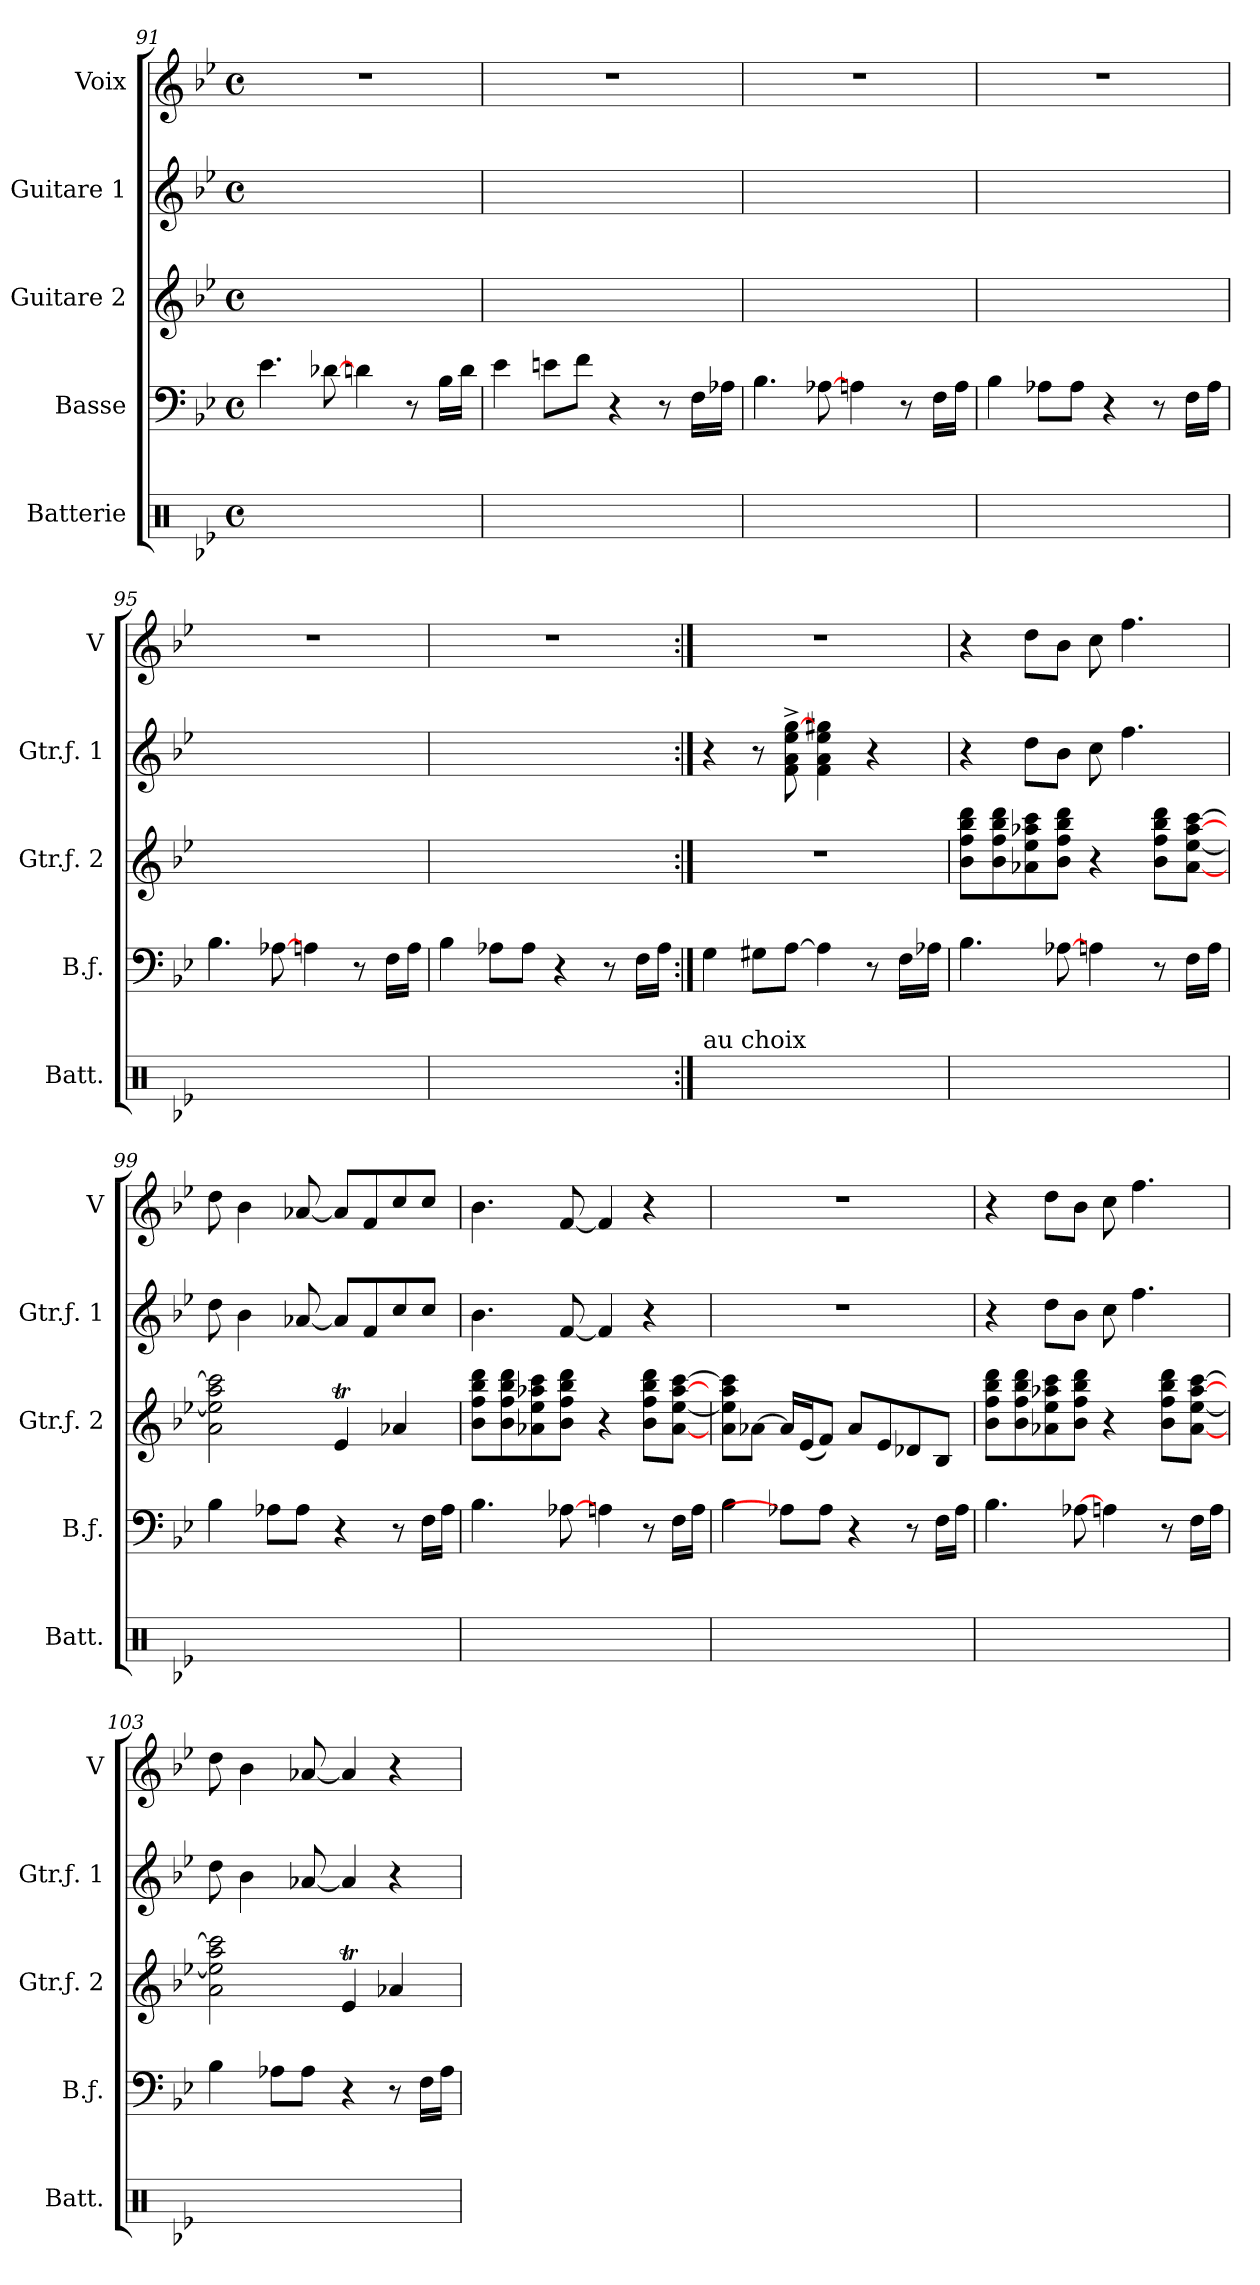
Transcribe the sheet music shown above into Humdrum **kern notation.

**kern	**kern	**kern	**kern	**kern
*part5	*part4	*part3	*part2	*part1
*staff5	*staff4	*staff3	*staff2	*staff1
*I"Batterie	*I"Basse	*I"Guitare  2	*I"Guitare 1	*I"Voix
*I'Batt.	*I'B.ƒ.	*I'Gtr.ƒ. 2	*I'Gtr.ƒ. 1	*I'V
*clefX	*clefF4	*clefG2	*clefG2	*clefG2
*	*ITrd7c12	*ITrd7c12	*ITrd7c12	*
*k[b-e-]	*k[b-e-]	*k[b-e-]	*k[b-e-]	*k[b-e-]
*B-:	*B-:	*B-:	*B-:	*B-:
*M4/4	*M4/4	*M4/4	*M4/4	*M4/4
*met(c)	*met(c)	*met(c)	*met(c)	*met(c)
=91	=91	=91	=91	=91
1Reeyy	4.E-\	1e-yy	1e-yy	1r
.	[8D-\	.	.	.
.	4D\	.	.	.
.	8r	.	.	.
.	16BB-\LL	.	.	.
.	16D\JJ	.	.	.
=92	=92	=92	=92	=92
1Reeyy	4E-\	1cyy	1cyy	1r
.	8En\L	.	.	.
.	8F\J	.	.	.
.	4r	.	.	.
.	8r	.	.	.
.	16FF\LL	.	.	.
.	16AA-X\JJ	.	.	.
!!LO:LB:g=z
=93	=93	=93	=93	=93
1Reeyy	4.BB-\	1Ayy	1Ayy	1r
.	[8AA-X\	.	.	.
.	4AA\	.	.	.
.	8r	.	.	.
.	16FF\LL	.	.	.
.	16AA\JJ	.	.	.
=94	=94	=94	=94	=94
1Rccyy	4BB-\	1dyy	1dyy	1r
.	8AA-X\L	.	.	.
.	8AA-\J	.	.	.
.	4r	.	.	.
.	8r	.	.	.
.	16FF\LL	.	.	.
.	16AA-\JJ	.	.	.
=95	=95	=95	=95	=95
1Reeyy	4.BB-\	1Ayy	1Ayy	1r
.	[8AA-X\	.	.	.
.	4AA\	.	.	.
.	8r	.	.	.
.	16FF\LL	.	.	.
.	16AA\JJ	.	.	.
=96	=96	=96	=96	=96
1Reeyy	4BB-\	1dyy	1dyy	1r
.	8AA-X\L	.	.	.
.	8AA-\J	.	.	.
.	4r	.	.	.
.	8r	.	.	.
.	16FF\LL	.	.	.
.	16AA-\JJ	.	.	.
!!LO:PB:g=z
=97:|!	=97:|!	=97:|!	=97:|!	=97:|!
!LO:TX:a:t=au choix	!	!	!	!
1Reeyy	4GG\	1r	4r	1r
.	8GG#X\L	.	8r	.
.	[8AA\J	.	8F\^> 8A\^> 8e-\^> [8g\^>	.
.	4AA\]	.	4F\ 4A\ 4e-\ 4g#\	.
.	8r	.	4r	.
.	16FF\LL	.	.	.
.	16AA-X\JJ	.	.	.
=98	=98	=98	=98	=98
1Rccyy	4.BB-\	8B-\ 8f\ 8b-\ 8dd\L	4r	4r
.	.	8B-\ 8f\ 8b-\ 8dd\	.	.
.	.	8A-X\ 8e-\ 8a-X\ 8cc\	8d\L	8dd\L
.	[8AA-\	8B-\ 8f\ 8b-\ 8dd\J	8B-\J	8b-\J
.	4AA\	4r	8c\	8cc\
.	.	.	4.f\	4.ff\
.	8r	8B-\ 8f\ 8b-\ 8dd\L	.	.
.	16FF\LL	[8A-\ [8e-\ [8a-\ [8cc\J	.	.
.	16AA\JJ	.	.	.
=99	=99	=99	=99	=99
1Reeyy	4BB-\	2A\ 2e-\] 2a\ 2cc\]	8d\	8dd\
.	.	.	4B-\	4b-\
.	8AA-X\L	.	.	.
.	8AA-\J	.	[8A-X/	[8a-X/
.	4r	4E-T/	8A-/L]	8a-/L]
.	.	.	8F/	8f/
.	8r	4A-X/	8c/	8cc/
.	16FF\LL	.	8c/J	8cc/J
.	16AA-\JJ	.	.	.
=100	=100	=100	=100	=100
1Reeyy	4.BB-\	8B-\ 8f\ 8b-\ 8dd\L	4.B-\	4.b-\
.	.	8B-\ 8f\ 8b-\ 8dd\	.	.
.	.	8A-X\ 8e-\ 8a-X\ 8cc\	.	.
.	[8AA-X\	8B-\ 8f\ 8b-\ 8dd\J	[8F/	[8f/
.	4AA\	4r	4F/]	4f/]
.	8r	8B-\ 8f\ 8b-\ 8dd\L	4r	4r
.	16FF\LL	[8A-\ [8e-\ [8a-\ [8cc\J	.	.
.	16AA\JJ	.	.	.
!!LO:LB:g=z
=101	=101	=101	=101	=101
1Reeyy	4BB-\	8A\ 8e-\] 8a\ 8cc\]L	1r	1r
.	.	[8A-X\J	.	.
.	8AA-X\L]	16A-/LL]	.	.
.	.	(<16E-/J	.	.
.	8AA-\J	8F/J)	.	.
.	4r	8A-/L	.	.
.	.	8E-/	.	.
.	8r	8D-X/	.	.
.	16FF\LL	8BB-/J	.	.
.	16AA-\JJ	.	.	.
=102	=102	=102	=102	=102
1Rccyy	4.BB-\	8B-\ 8f\ 8b-\ 8dd\L	4r	4r
.	.	8B-\ 8f\ 8b-\ 8dd\	.	.
.	.	8A-X\ 8e-\ 8a-X\ 8cc\	8d\L	8dd\L
.	[8AA-X\	8B-\ 8f\ 8b-\ 8dd\J	8B-\J	8b-\J
.	4AA\	4r	8c\	8cc\
.	.	.	4.f\	4.ff\
.	8r	8B-\ 8f\ 8b-\ 8dd\L	.	.
.	16FF\LL	[8A-\ [8e-\ [8a-\ [8cc\J	.	.
.	16AA\JJ	.	.	.
=103	=103	=103	=103	=103
1Reeyy	4BB-\	2A\ 2e-\] 2a\ 2cc\]	8d\	8dd\
.	.	.	4B-\	4b-\
.	8AA-X\L	.	.	.
.	8AA-\J	.	[8A-X/	[8a-X/
.	4r	4E-T/	4A-/]	4a-/]
.	8r	4A-X/	4r	4r
.	16FF\LL	.	.	.
.	16AA-\JJ	.	.	.
=	=	=	=	=
*-	*-	*-	*-	*-
